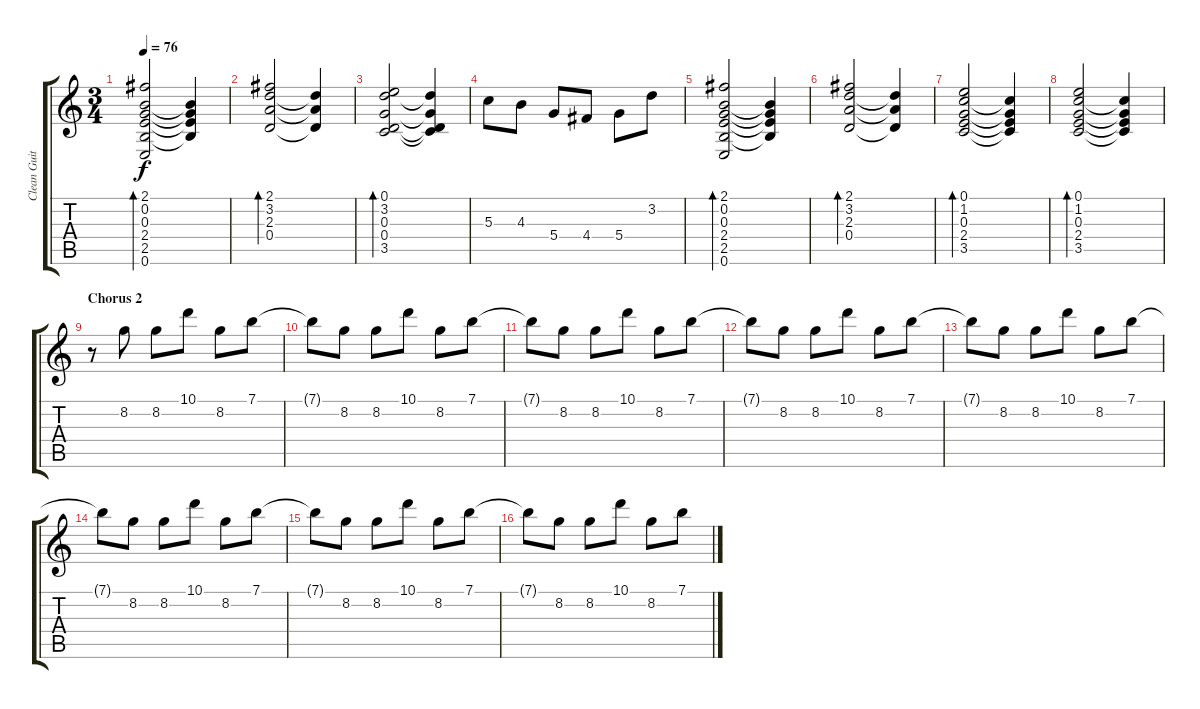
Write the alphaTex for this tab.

\track ("Clean Guitar 2" "Clean Guit") {instrument electricguitarjazz}
\staff {score tabs}
\tuning (E4 B3 G3 D3 A2 E2) {hide}
\ts (3 4)
\tempo 76
\clef g2
\ks c
(2.1 0.2 0.3 2.4 2.5 0.6).2{bd 120 dy f} (0.2{t} 0.3{t} 2.4{t} 2.5{t}).4 |
(2.1 3.2 2.3 0.4).2{bd 120} (3.2{t} 2.3{t} 0.4{t}).4 |
(0.1 3.2 0.3 0.4 3.5).2{bd 120} (3.2{t} 0.3{t} 0.4{t} 3.5{t}).4 |
5.3.8 4.3.8 5.4.8 4.4.8 5.4.8 3.2.8 |
(2.1 0.2 0.3 2.4 2.5 0.6).2{bd 120} (0.2{t} 0.3{t} 2.4{t} 2.5{t}).4 |
(2.1 3.2 2.3 0.4).2{bd 120} (3.2{t} 2.3{t} 0.4{t}).4 |
(0.1 1.2 0.3 2.4 3.5).2{bd 120} (1.2{t} 0.3{t} 2.4{t} 3.5{t}).4 |
(0.1 1.2 0.3 2.4 3.5).2{bd 120} (1.2{t} 0.3{t} 2.4{t} 3.5{t}).4 |
\section ("" "Chorus 2")
r.8 8.2.8 8.2.8 10.1.8 8.2.8 7.1.8 |
7.1{t}.8 8.2.8 8.2.8 10.1.8 8.2.8 7.1.8 |
7.1{t}.8 8.2.8 8.2.8 10.1.8 8.2.8 7.1.8 |
7.1{t}.8 8.2.8 8.2.8 10.1.8 8.2.8 7.1.8 |
7.1{t}.8 8.2.8 8.2.8 10.1.8 8.2.8 7.1.8 |
7.1{t}.8 8.2.8 8.2.8 10.1.8 8.2.8 7.1.8 |
7.1{t}.8 8.2.8 8.2.8 10.1.8 8.2.8 7.1.8 |
7.1{t}.8 8.2.8 8.2.8 10.1.8 8.2.8 7.1.8
